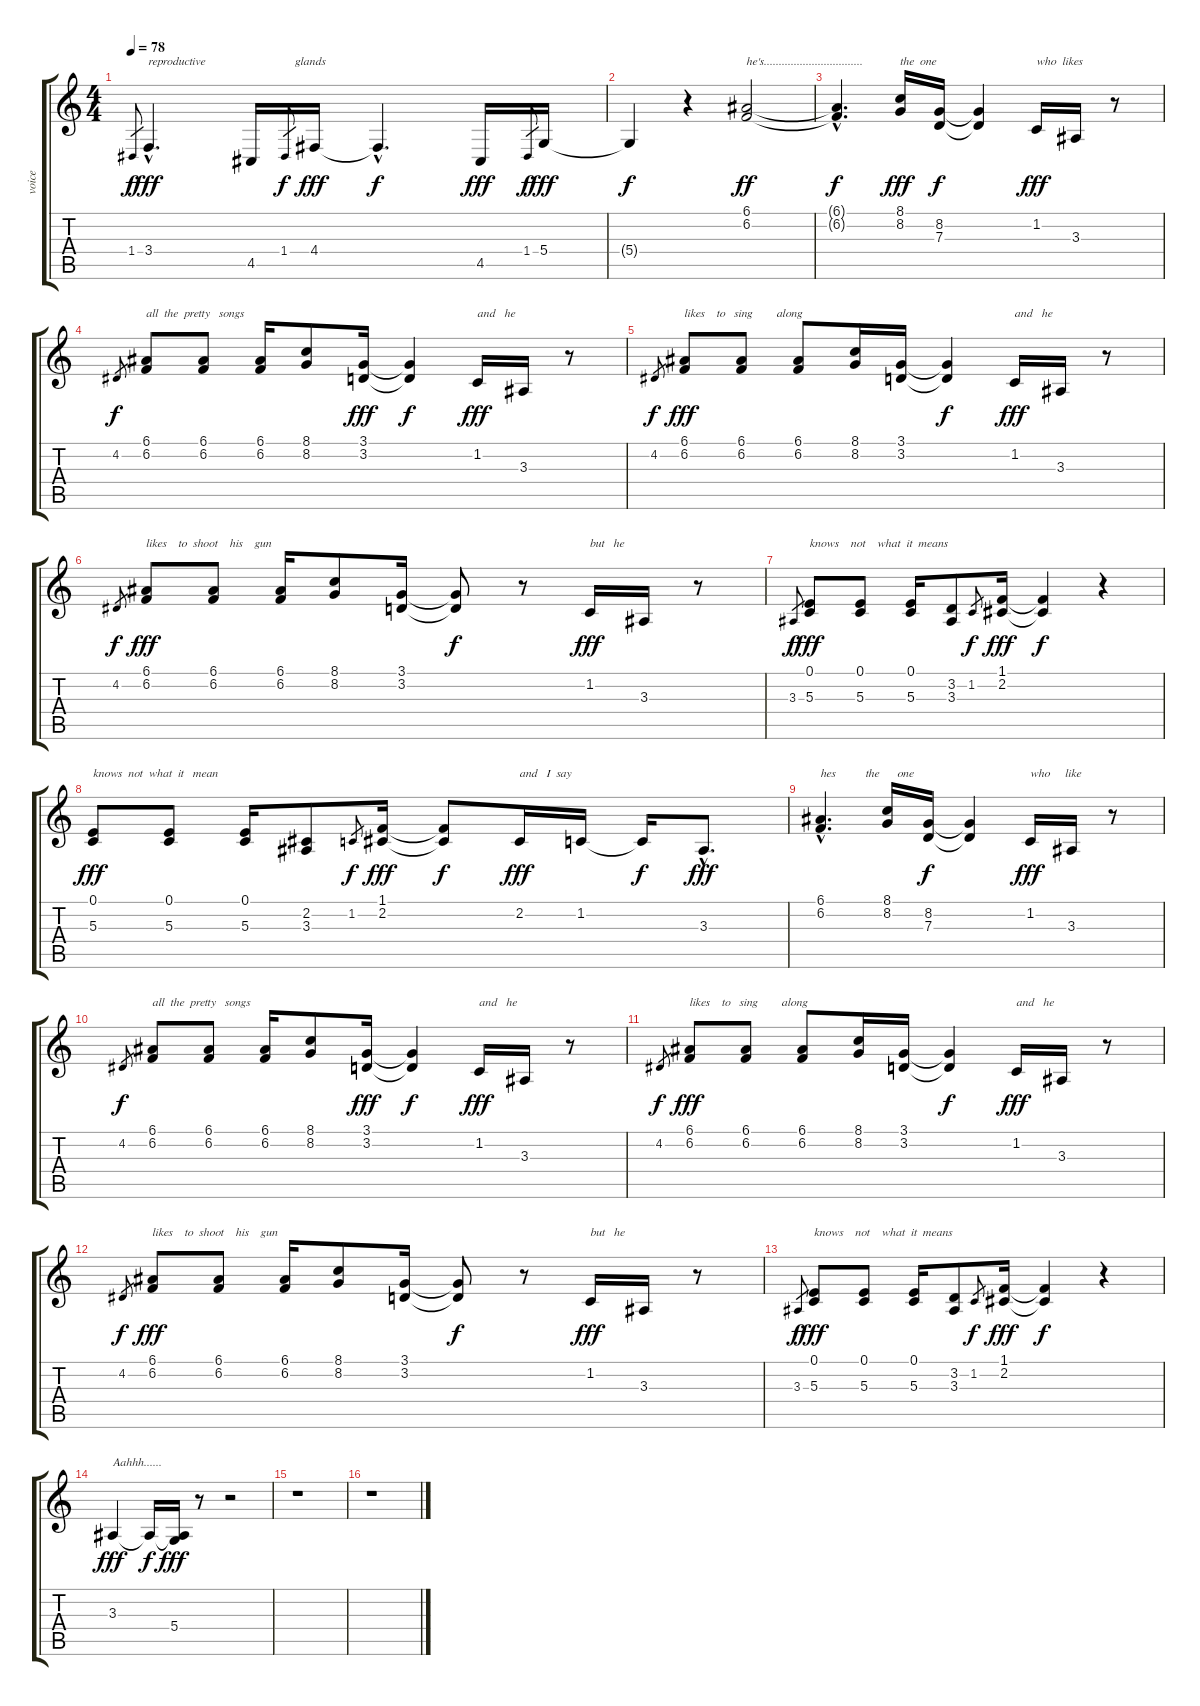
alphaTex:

\track ("voice" "voice") {instrument synthbrass2}
\staff {score tabs}
\tuning (E4 B3 G3 D3 A2 E2) {hide}
\ts (4 4)
\tempo 78
\clef g2
\ks c
1.4.8{gr dy f} 3.4{hac}.4{d txt "reproductive                              glands" dy fff} 4.5.16 1.4.8{gr dy f} 4.4.16{dy fff} 4.4{hac t}.4{d dy f} 4.5.16{dy fff} 1.4.8{gr dy f} 5.4.16{dy fff} |
5.4{t}.4{dy f} r.4 (6.1 6.2).2{txt "he's................................." dy ff} |
(6.1{hac t} 6.2{hac t}).4{d dy f} (8.1 8.2).16{txt "the  one" dy fff} (8.2 7.3).16{dy f} (8.2{t} 7.3{t}).4 1.2.16{txt "who  likes" dy fff} 3.3.16 r.8 |
4.2.8{gr dy f} (6.1 6.2).8{txt "all  the  pretty   songs"} (6.1 6.2).8 (6.1 6.2).16 (8.1 8.2).8 (3.1 3.2).16{dy fff} (3.1{t} 3.2{t}).4{dy f} 1.2.16{txt "and   he" dy fff} 3.3.16 r.8 |
4.2.8{gr dy f} (6.1 6.2).8{txt "likes    to   sing        along" dy fff} (6.1 6.2).8 (6.1 6.2).8 (8.1 8.2).16 (3.1 3.2).16 (3.1{t} 3.2{t}).4{dy f} 1.2.16{txt "and   he" dy fff} 3.3.16 r.8 |
4.2.8{gr dy f} (6.1 6.2).8{txt "likes    to  shoot    his    gun" dy fff} (6.1 6.2).8 (6.1 6.2).16 (8.1 8.2).8 (3.1 3.2).16 (3.1{t} 3.2{t}).8{dy f} r.8 1.2.16{txt "but   he" dy fff} 3.3.16 r.8 |
3.3.8{gr dy f} (0.1 5.3).8{txt "knows    not    what  it  means" dy fff} (0.1 5.3).8 (0.1 5.3).16 (3.2 3.3).8 1.2.8{gr dy f} (1.1 2.2).16{dy fff} (1.1{t} 2.2{t}).4{dy f} r.4 |
(0.1 5.3).8{txt "knows  not  what  it   mean" dy fff} (0.1 5.3).8 (0.1 5.3).16 (2.2 3.3).8 1.2.8{gr dy f} (1.1 2.2).16{dy fff} (1.1{t} 2.2{t}).8{dy f} 2.2.16{txt "and   I  say" dy fff} 1.2.16 1.2{t}.16{dy f} 3.3{hac}.8{d dy fff} |
(6.1{hac} 6.2{hac}).4{d txt "hes          the      one"} (8.1 8.2).16 (8.2 7.3).16{dy f} (8.2{t} 7.3{t}).4 1.2.16{txt "who     like" dy fff} 3.3.16 r.8 |
4.2.8{gr dy f} (6.1 6.2).8{txt "all  the  pretty   songs"} (6.1 6.2).8 (6.1 6.2).16 (8.1 8.2).8 (3.1 3.2).16{dy fff} (3.1{t} 3.2{t}).4{dy f} 1.2.16{txt "and   he" dy fff} 3.3.16 r.8 |
4.2.8{gr dy f} (6.1 6.2).8{txt "likes    to   sing        along" dy fff} (6.1 6.2).8 (6.1 6.2).8 (8.1 8.2).16 (3.1 3.2).16 (3.1{t} 3.2{t}).4{dy f} 1.2.16{txt "and   he" dy fff} 3.3.16 r.8 |
4.2.8{gr dy f} (6.1 6.2).8{txt "likes    to  shoot    his    gun" dy fff} (6.1 6.2).8 (6.1 6.2).16 (8.1 8.2).8 (3.1 3.2).16 (3.1{t} 3.2{t}).8{dy f} r.8 1.2.16{txt "but   he" dy fff} 3.3.16 r.8 |
3.3.8{gr dy f} (0.1 5.3).8{txt "knows    not    what  it  means" dy fff} (0.1 5.3).8 (0.1 5.3).16 (3.2 3.3).8 1.2.8{gr dy f} (1.1 2.2).16{dy fff} (1.1{t} 2.2{t}).4{dy f} r.4 |
3.3.4{txt "Aahhh...... " dy fff} 3.3{t}.16{dy f} (3.3{t} 5.4).16{dy fff} r.8 r.2 |
r.1 |
r.1
